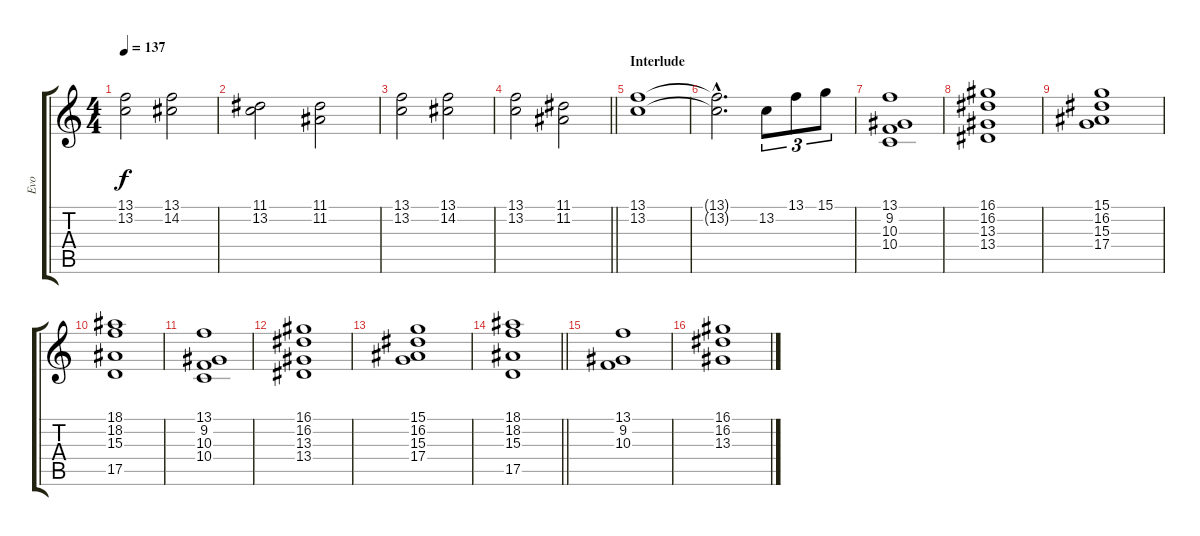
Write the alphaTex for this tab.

\track ("Evo" "Evo") {instrument stringensemble1}
\staff {score tabs}
\tuning (E4 B3 G3 D3 A2 E2) {hide}
\ts (4 4)
\tempo 137
\clef g2
\ks c
(13.1 13.2).2{dy f} (13.1 14.2).2 |
(11.1 13.2).2 (11.1 11.2).2 |
(13.1 13.2).2 (13.1 14.2).2 |
\barLineRight lightlight
(13.1 13.2).2 (11.1 11.2).2 |
\section ("" "Interlude")
(13.1 13.2).1 |
(13.1{hac t} 13.2{hac t}).2{d} 13.2.8{tu (3 2)} 13.1.8{tu (3 2)} 15.1.8{tu (3 2)} |
(13.1 9.2 10.3 10.4).1 |
(16.1 16.2 13.3 13.4).1 |
(15.1 16.2 15.3 17.4).1 |
(18.1 18.2 15.3 17.5).1 |
(13.1 9.2 10.3 10.4).1 |
(16.1 16.2 13.3 13.4).1 |
(15.1 16.2 15.3 17.4).1 |
\barLineRight lightlight
(18.1 18.2 15.3 17.5).1 |
\section ("" "")
(13.1 9.2 10.3).1 |
(16.1 16.2 13.3).1
